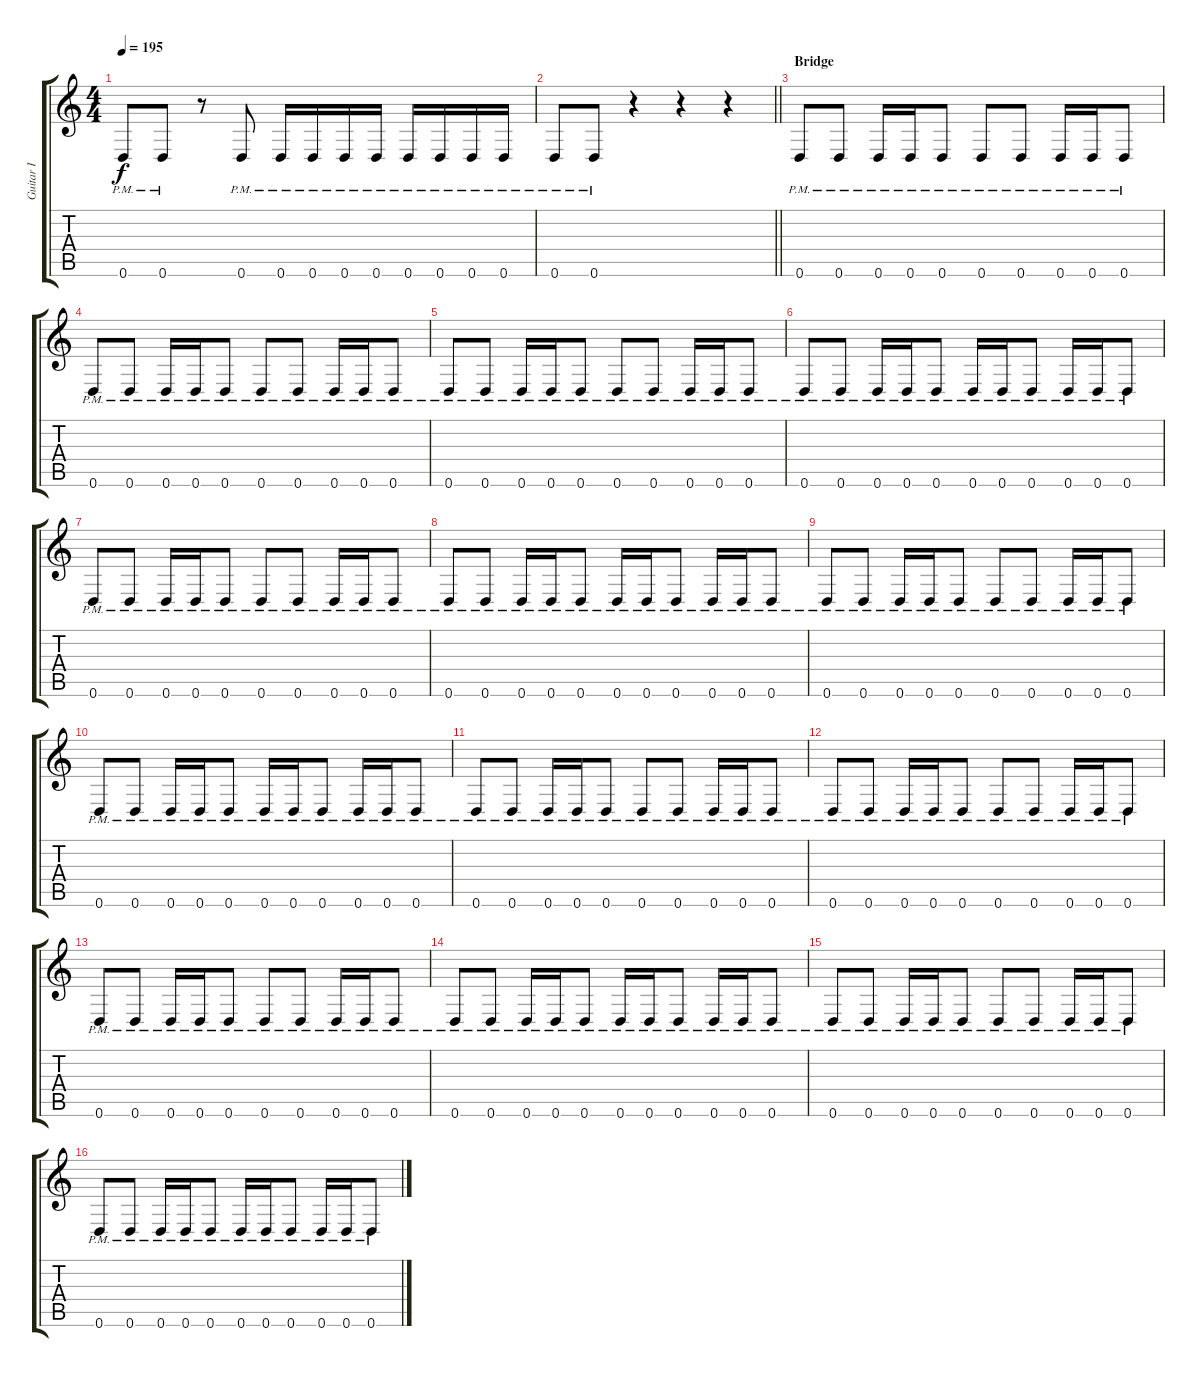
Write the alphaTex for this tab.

\track ("Guitar I" "Guitar I") {instrument distortionguitar}
\staff {score tabs}
\tuning (D4 A3 F3 C3 G2 D2) {hide}
\ts (4 4)
\tempo 195
\clef g2
\ks c
0.6{pm}.8{dy f} 0.6{pm}.8 r.8 0.6{pm}.8 0.6{pm}.16 0.6{pm}.16 0.6{pm}.16 0.6{pm}.16 0.6{pm}.16 0.6{pm}.16 0.6{pm}.16 0.6{pm}.16 |
\barLineRight lightlight
0.6{pm}.8 0.6{pm}.8 r.4 r.4 r.4 |
\section ("" "Bridge")
0.6{pm}.8 0.6{pm}.8 0.6{pm}.16 0.6{pm}.16 0.6{pm}.8 0.6{pm}.8 0.6{pm}.8 0.6{pm}.16 0.6{pm}.16 0.6{pm}.8 |
0.6{pm}.8 0.6{pm}.8 0.6{pm}.16 0.6{pm}.16 0.6{pm}.8 0.6{pm}.8 0.6{pm}.8 0.6{pm}.16 0.6{pm}.16 0.6{pm}.8 |
0.6{pm}.8 0.6{pm}.8 0.6{pm}.16 0.6{pm}.16 0.6{pm}.8 0.6{pm}.8 0.6{pm}.8 0.6{pm}.16 0.6{pm}.16 0.6{pm}.8 |
0.6{pm}.8 0.6{pm}.8 0.6{pm}.16 0.6{pm}.16 0.6{pm}.8 0.6{pm}.16 0.6{pm}.16 0.6{pm}.8 0.6{pm}.16 0.6{pm}.16 0.6{pm}.8 |
0.6{pm}.8 0.6{pm}.8 0.6{pm}.16 0.6{pm}.16 0.6{pm}.8 0.6{pm}.8 0.6{pm}.8 0.6{pm}.16 0.6{pm}.16 0.6{pm}.8 |
0.6{pm}.8 0.6{pm}.8 0.6{pm}.16 0.6{pm}.16 0.6{pm}.8 0.6{pm}.16 0.6{pm}.16 0.6{pm}.8 0.6{pm}.16 0.6{pm}.16 0.6{pm}.8 |
0.6{pm}.8 0.6{pm}.8 0.6{pm}.16 0.6{pm}.16 0.6{pm}.8 0.6{pm}.8 0.6{pm}.8 0.6{pm}.16 0.6{pm}.16 0.6{pm}.8 |
0.6{pm}.8 0.6{pm}.8 0.6{pm}.16 0.6{pm}.16 0.6{pm}.8 0.6{pm}.16 0.6{pm}.16 0.6{pm}.8 0.6{pm}.16 0.6{pm}.16 0.6{pm}.8 |
0.6{pm}.8 0.6{pm}.8 0.6{pm}.16 0.6{pm}.16 0.6{pm}.8 0.6{pm}.8 0.6{pm}.8 0.6{pm}.16 0.6{pm}.16 0.6{pm}.8 |
0.6{pm}.8 0.6{pm}.8 0.6{pm}.16 0.6{pm}.16 0.6{pm}.8 0.6{pm}.8 0.6{pm}.8 0.6{pm}.16 0.6{pm}.16 0.6{pm}.8 |
0.6{pm}.8 0.6{pm}.8 0.6{pm}.16 0.6{pm}.16 0.6{pm}.8 0.6{pm}.8 0.6{pm}.8 0.6{pm}.16 0.6{pm}.16 0.6{pm}.8 |
0.6{pm}.8 0.6{pm}.8 0.6{pm}.16 0.6{pm}.16 0.6{pm}.8 0.6{pm}.16 0.6{pm}.16 0.6{pm}.8 0.6{pm}.16 0.6{pm}.16 0.6{pm}.8 |
0.6{pm}.8 0.6{pm}.8 0.6{pm}.16 0.6{pm}.16 0.6{pm}.8 0.6{pm}.8 0.6{pm}.8 0.6{pm}.16 0.6{pm}.16 0.6{pm}.8 |
0.6{pm}.8 0.6{pm}.8 0.6{pm}.16 0.6{pm}.16 0.6{pm}.8 0.6{pm}.16 0.6{pm}.16 0.6{pm}.8 0.6{pm}.16 0.6{pm}.16 0.6{pm}.8
